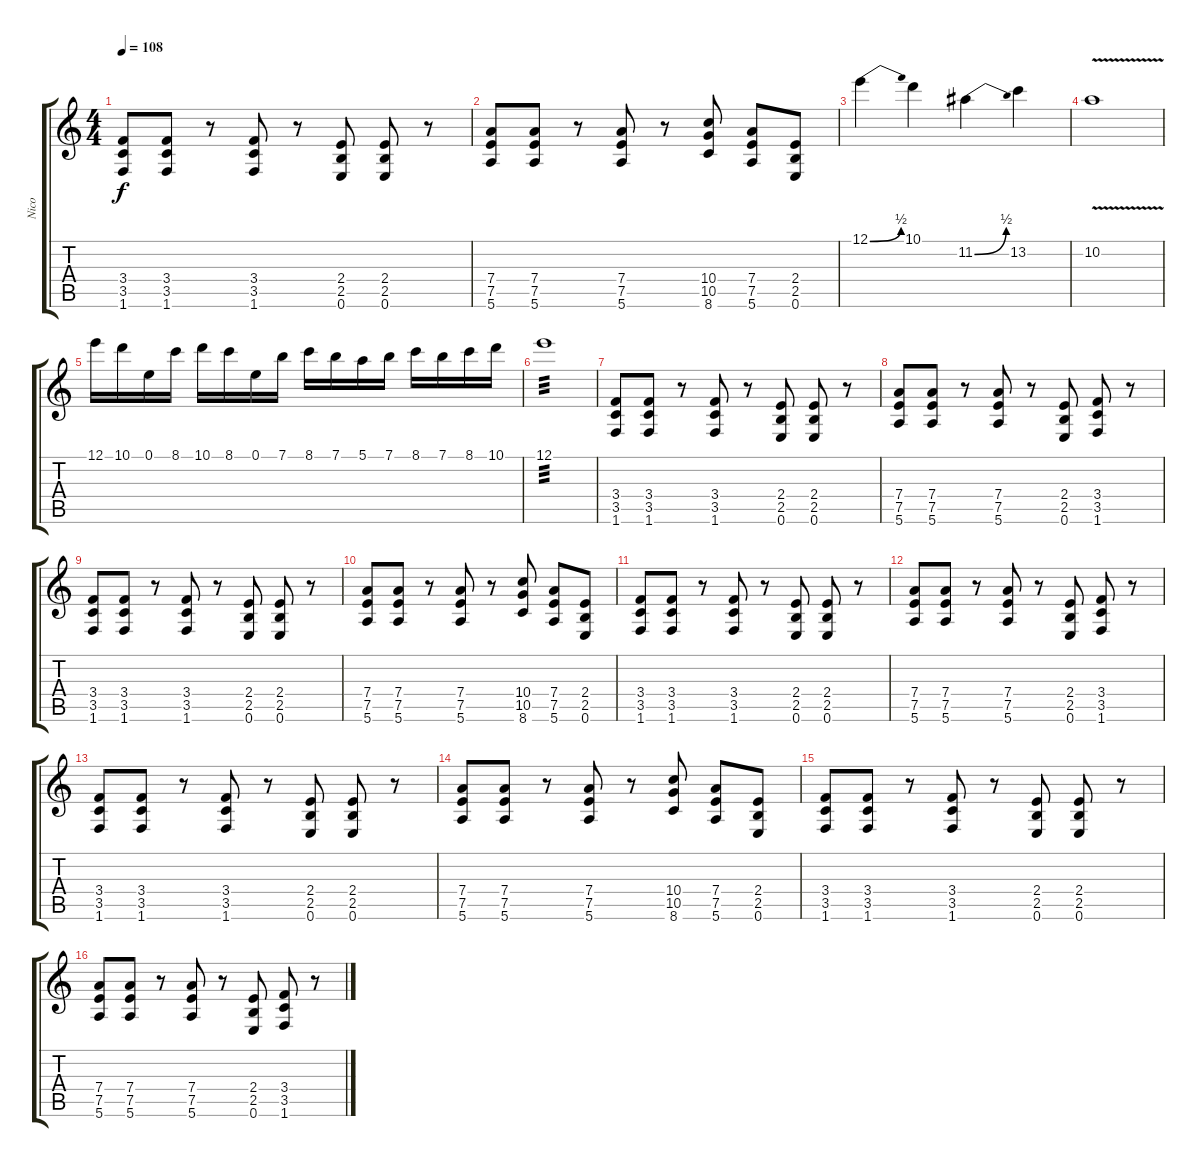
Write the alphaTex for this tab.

\track ("Nico" "Nico") {instrument electricguitarjazz}
\staff {score tabs}
\tuning (E4 B3 G3 D3 A2 E2) {hide}
\ts (4 4)
\tempo 108
\clef g2
\ks c
(3.4 3.5 1.6).8{dy f} (3.4 3.5 1.6).8 r.8 (3.4 3.5 1.6).8 r.8 (2.4 2.5 0.6).8 (2.4 2.5 0.6).8 r.8 |
(7.4 7.5 5.6).8 (7.4 7.5 5.6).8 r.8 (7.4 7.5 5.6).8 r.8 (10.4 10.5 8.6).8 (7.4 7.5 5.6).8 (2.4 2.5 0.6).8 |
12.1{be (bend 0 0 60 2)}.4 10.1.4 11.2{be (bend 0 0 60 2)}.4 13.2.4 |
10.2{v}.1{volume 10} |
12.1.16 10.1.16 0.1.16 8.1.16 10.1.16 8.1.16 0.1.16 7.1.16 8.1.16 7.1.16 5.1.16 7.1.16 8.1.16 7.1.16 8.1.16 10.1.16 |
12.1.1{tp 3 volume 16} |
(3.4 3.5 1.6).8 (3.4 3.5 1.6).8 r.8 (3.4 3.5 1.6).8 r.8 (2.4 2.5 0.6).8 (2.4 2.5 0.6).8 r.8 |
(7.4 7.5 5.6).8 (7.4 7.5 5.6).8 r.8 (7.4 7.5 5.6).8 r.8 (2.4 2.5 0.6).8 (3.4 3.5 1.6).8 r.8 |
(3.4 3.5 1.6).8 (3.4 3.5 1.6).8 r.8 (3.4 3.5 1.6).8 r.8 (2.4 2.5 0.6).8 (2.4 2.5 0.6).8 r.8 |
(7.4 7.5 5.6).8 (7.4 7.5 5.6).8 r.8 (7.4 7.5 5.6).8 r.8 (10.4 10.5 8.6).8 (7.4 7.5 5.6).8 (2.4 2.5 0.6).8 |
(3.4 3.5 1.6).8 (3.4 3.5 1.6).8 r.8 (3.4 3.5 1.6).8 r.8 (2.4 2.5 0.6).8 (2.4 2.5 0.6).8 r.8 |
(7.4 7.5 5.6).8 (7.4 7.5 5.6).8 r.8 (7.4 7.5 5.6).8 r.8 (2.4 2.5 0.6).8 (3.4 3.5 1.6).8 r.8 |
(3.4 3.5 1.6).8 (3.4 3.5 1.6).8 r.8 (3.4 3.5 1.6).8 r.8 (2.4 2.5 0.6).8 (2.4 2.5 0.6).8 r.8 |
(7.4 7.5 5.6).8 (7.4 7.5 5.6).8 r.8 (7.4 7.5 5.6).8 r.8 (10.4 10.5 8.6).8 (7.4 7.5 5.6).8 (2.4 2.5 0.6).8 |
(3.4 3.5 1.6).8 (3.4 3.5 1.6).8 r.8 (3.4 3.5 1.6).8 r.8 (2.4 2.5 0.6).8 (2.4 2.5 0.6).8 r.8 |
(7.4 7.5 5.6).8 (7.4 7.5 5.6).8 r.8 (7.4 7.5 5.6).8 r.8 (2.4 2.5 0.6).8 (3.4 3.5 1.6).8 r.8
